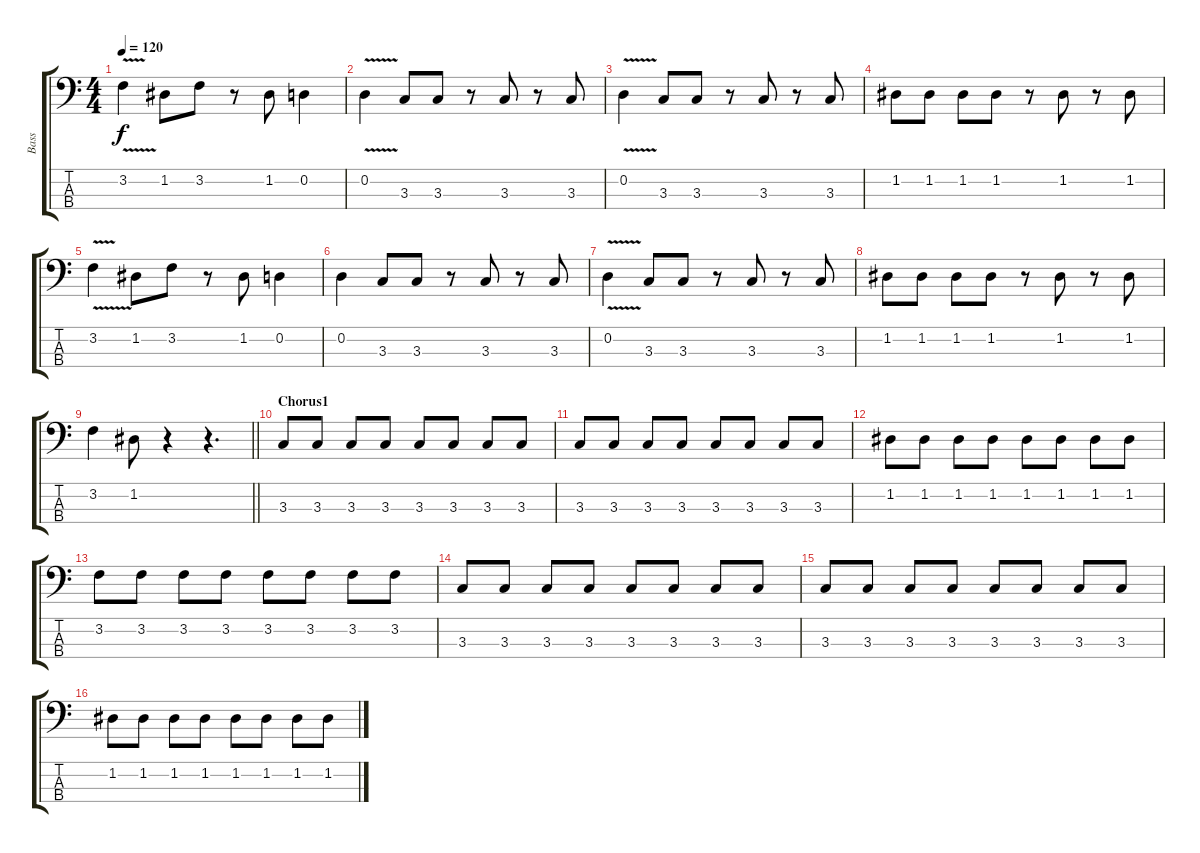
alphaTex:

\track ("Bass" "Bass") {instrument electricbassfinger}
\staff {score tabs}
\tuning (G2 D2 A1 E1) {hide}
\ts (4 4)
\tempo 120
\clef f4
\ks c
3.2{v}.4{dy f} 1.2.8 3.2.8 r.8 1.2.8 0.2.4 |
0.2{v}.4 3.3.8 3.3.8 r.8 3.3.8 r.8 3.3.8 |
0.2{v}.4 3.3.8 3.3.8 r.8 3.3.8 r.8 3.3.8 |
1.2.8 1.2.8 1.2.8 1.2.8 r.8 1.2.8 r.8 1.2.8 |
3.2{v}.4 1.2.8 3.2.8 r.8 1.2.8 0.2.4 |
0.2.4 3.3.8 3.3.8 r.8 3.3.8 r.8 3.3.8 |
0.2{v}.4 3.3.8 3.3.8 r.8 3.3.8 r.8 3.3.8 |
1.2.8 1.2.8 1.2.8 1.2.8 r.8 1.2.8 r.8 1.2.8 |
\barLineRight lightlight
3.2.4 1.2.8 r.4 r.4{d} |
\section ("" "Chorus1")
3.3.8 3.3.8 3.3.8 3.3.8 3.3.8 3.3.8 3.3.8 3.3.8 |
3.3.8 3.3.8 3.3.8 3.3.8 3.3.8 3.3.8 3.3.8 3.3.8 |
1.2.8 1.2.8 1.2.8 1.2.8 1.2.8 1.2.8 1.2.8 1.2.8 |
3.2.8 3.2.8 3.2.8 3.2.8 3.2.8 3.2.8 3.2.8 3.2.8 |
3.3.8 3.3.8 3.3.8 3.3.8 3.3.8 3.3.8 3.3.8 3.3.8 |
3.3.8 3.3.8 3.3.8 3.3.8 3.3.8 3.3.8 3.3.8 3.3.8 |
1.2.8 1.2.8 1.2.8 1.2.8 1.2.8 1.2.8 1.2.8 1.2.8
